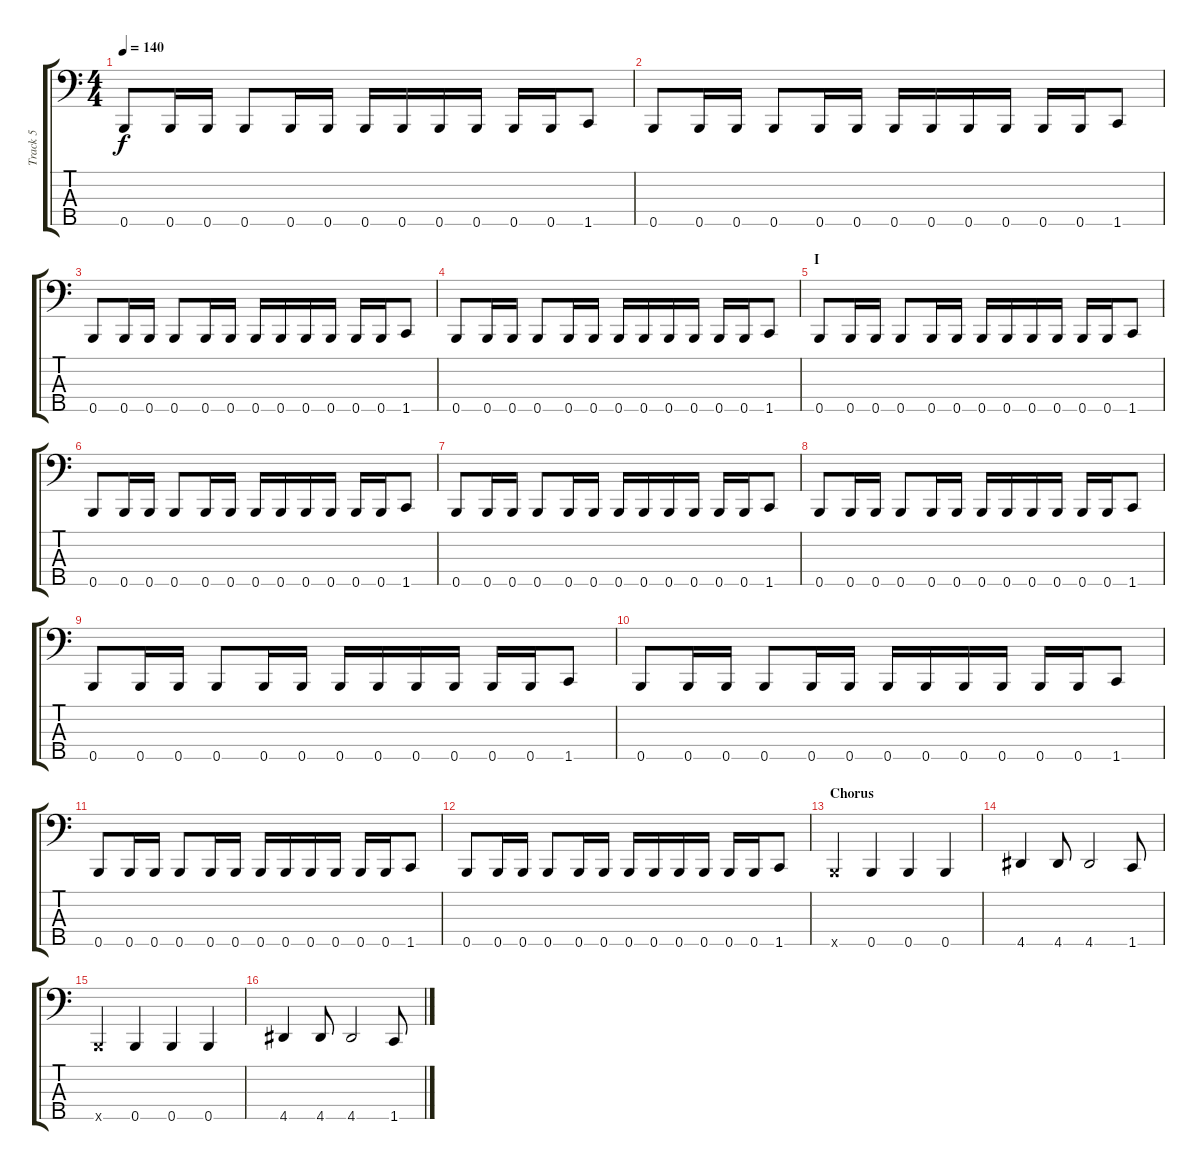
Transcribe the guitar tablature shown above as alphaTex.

\track ("Track 5" "Track 5") {instrument electricbassfinger}
\staff {score tabs}
\tuning (G2 D2 A1 E1 B0) {hide}
\ts (4 4)
\tempo 140
\clef f4
\ks c
0.5.8{dy f} 0.5.16 0.5.16 0.5.8 0.5.16 0.5.16 0.5.16 0.5.16 0.5.16 0.5.16 0.5.16 0.5.16 1.5.8 |
0.5.8 0.5.16 0.5.16 0.5.8 0.5.16 0.5.16 0.5.16 0.5.16 0.5.16 0.5.16 0.5.16 0.5.16 1.5.8 |
0.5.8 0.5.16 0.5.16 0.5.8 0.5.16 0.5.16 0.5.16 0.5.16 0.5.16 0.5.16 0.5.16 0.5.16 1.5.8 |
0.5.8 0.5.16 0.5.16 0.5.8 0.5.16 0.5.16 0.5.16 0.5.16 0.5.16 0.5.16 0.5.16 0.5.16 1.5.8 |
\section ("" "I")
0.5.8 0.5.16 0.5.16 0.5.8 0.5.16 0.5.16 0.5.16 0.5.16 0.5.16 0.5.16 0.5.16 0.5.16 1.5.8 |
0.5.8 0.5.16 0.5.16 0.5.8 0.5.16 0.5.16 0.5.16 0.5.16 0.5.16 0.5.16 0.5.16 0.5.16 1.5.8 |
0.5.8 0.5.16 0.5.16 0.5.8 0.5.16 0.5.16 0.5.16 0.5.16 0.5.16 0.5.16 0.5.16 0.5.16 1.5.8 |
0.5.8 0.5.16 0.5.16 0.5.8 0.5.16 0.5.16 0.5.16 0.5.16 0.5.16 0.5.16 0.5.16 0.5.16 1.5.8 |
0.5.8 0.5.16 0.5.16 0.5.8 0.5.16 0.5.16 0.5.16 0.5.16 0.5.16 0.5.16 0.5.16 0.5.16 1.5.8 |
0.5.8 0.5.16 0.5.16 0.5.8 0.5.16 0.5.16 0.5.16 0.5.16 0.5.16 0.5.16 0.5.16 0.5.16 1.5.8 |
0.5.8 0.5.16 0.5.16 0.5.8 0.5.16 0.5.16 0.5.16 0.5.16 0.5.16 0.5.16 0.5.16 0.5.16 1.5.8 |
0.5.8 0.5.16 0.5.16 0.5.8 0.5.16 0.5.16 0.5.16 0.5.16 0.5.16 0.5.16 0.5.16 0.5.16 1.5.8 |
\section ("" "Chorus")
0.5{x}.4 0.5.4 0.5.4 0.5.4 |
4.5.4 4.5.8 4.5.2 1.5.8 |
0.5{x}.4 0.5.4 0.5.4 0.5.4 |
4.5.4 4.5.8 4.5.2 1.5.8
